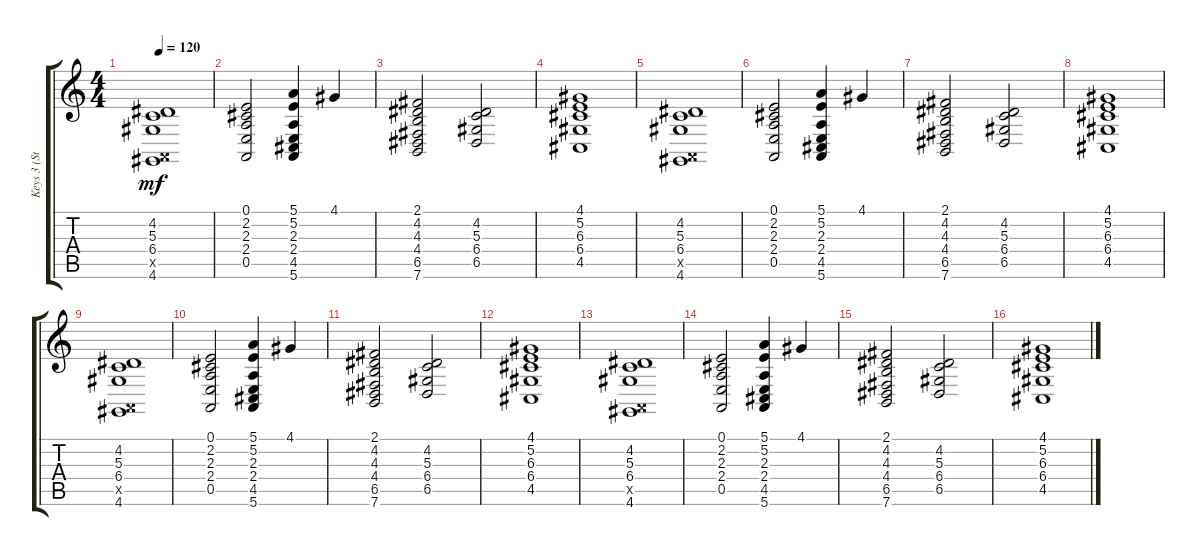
\track ("Keys 3 (Str. Ens.) " "Keys 3 (St") {instrument synthstrings1}
\staff {score tabs}
\tuning (E4 B3 G3 D3 A2 E2) {hide}
\ts (4 4)
\tempo 120
\clef g2
\ks c
(4.2 5.3 6.4 0.5{x} 4.6).1{dy mf} |
(0.1 2.2 2.3 2.4 0.5).2 (5.1 5.2 2.3 2.4 4.5 5.6).4 4.1.4 |
(2.1 4.2 4.3 4.4 6.5 7.6).2 (4.2 5.3 6.4 6.5).2 |
(4.1 5.2 6.3 6.4 4.5).1 |
(4.2 5.3 6.4 0.5{x} 4.6).1 |
(0.1 2.2 2.3 2.4 0.5).2 (5.1 5.2 2.3 2.4 4.5 5.6).4 4.1.4 |
(2.1 4.2 4.3 4.4 6.5 7.6).2 (4.2 5.3 6.4 6.5).2 |
(4.1 5.2 6.3 6.4 4.5).1 |
(4.2 5.3 6.4 0.5{x} 4.6).1 |
(0.1 2.2 2.3 2.4 0.5).2 (5.1 5.2 2.3 2.4 4.5 5.6).4 4.1.4 |
(2.1 4.2 4.3 4.4 6.5 7.6).2 (4.2 5.3 6.4 6.5).2 |
(4.1 5.2 6.3 6.4 4.5).1 |
(4.2 5.3 6.4 0.5{x} 4.6).1 |
(0.1 2.2 2.3 2.4 0.5).2 (5.1 5.2 2.3 2.4 4.5 5.6).4 4.1.4 |
(2.1 4.2 4.3 4.4 6.5 7.6).2 (4.2 5.3 6.4 6.5).2 |
(4.1 5.2 6.3 6.4 4.5).1
